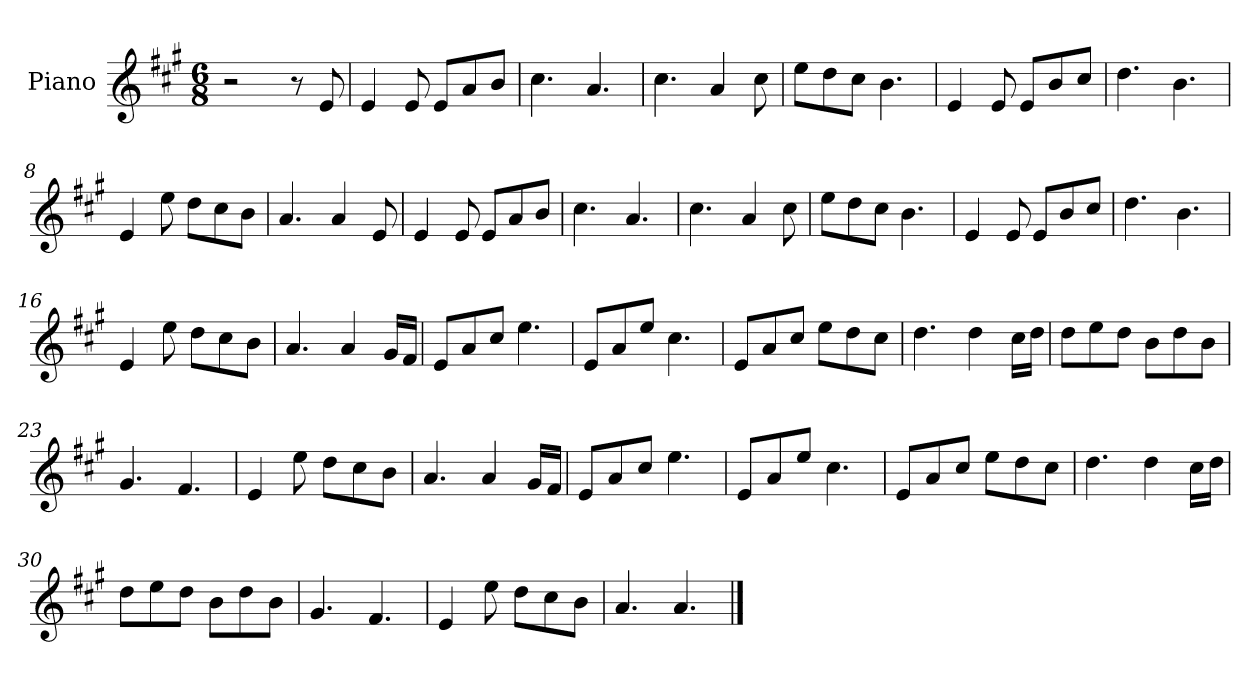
**kern
*part1
*staff1
*I"Piano
*I'Pno
*clefG2
*k[f#c#g#]
*M6/8
=1
2r
8r
8e/
=2
4e/
8e/
8e/L
8a/
8b/J
=3
4.cc#\
4.a/
=4
4.cc#\
4a/
8cc#\
=5
8ee\L
8dd\
8cc#\J
4.b\
=6
4e/
8e/
8e/L
8b/
8cc#/J
=7
4.dd\
4.b\
=8
4e/
8ee\
8dd\L
8cc#\
8b\J
=9
4.a/
4a/
8e/
=10
4e/
8e/
8e/L
8a/
8b/J
=11
4.cc#\
4.a/
=12
4.cc#\
4a/
8cc#\
=13
8ee\L
8dd\
8cc#\J
4.b\
=14
4e/
8e/
8e/L
8b/
8cc#/J
=15
4.dd\
4.b\
=16
4e/
8ee\
8dd\L
8cc#\
8b\J
=17
4.a/
4a/
16g#/LL
16f#/JJ
=18
8e/L
8a/
8cc#/J
4.ee\
=19
8e/L
8a/
8ee/J
4.cc#\
=20
8e/L
8a/
8cc#/J
8ee\L
8dd\
8cc#\J
=21
4.dd\
4dd\
16cc#\LL
16dd\JJ
=22
8dd\L
8ee\
8dd\J
8b\L
8dd\
8b\J
=23
4.g#/
4.f#/
=24
4e/
8ee\
8dd\L
8cc#\
8b\J
=25
4.a/
4a/
16g#/LL
16f#/JJ
=26
8e/L
8a/
8cc#/J
4.ee\
=27
8e/L
8a/
8ee/J
4.cc#\
=28
8e/L
8a/
8cc#/J
8ee\L
8dd\
8cc#\J
=29
4.dd\
4dd\
16cc#\LL
16dd\JJ
=30
8dd\L
8ee\
8dd\J
8b\L
8dd\
8b\J
=31
4.g#/
4.f#/
=32
4e/
8ee\
8dd\L
8cc#\
8b\J
=33
4.a/
4.a/
==
*-
